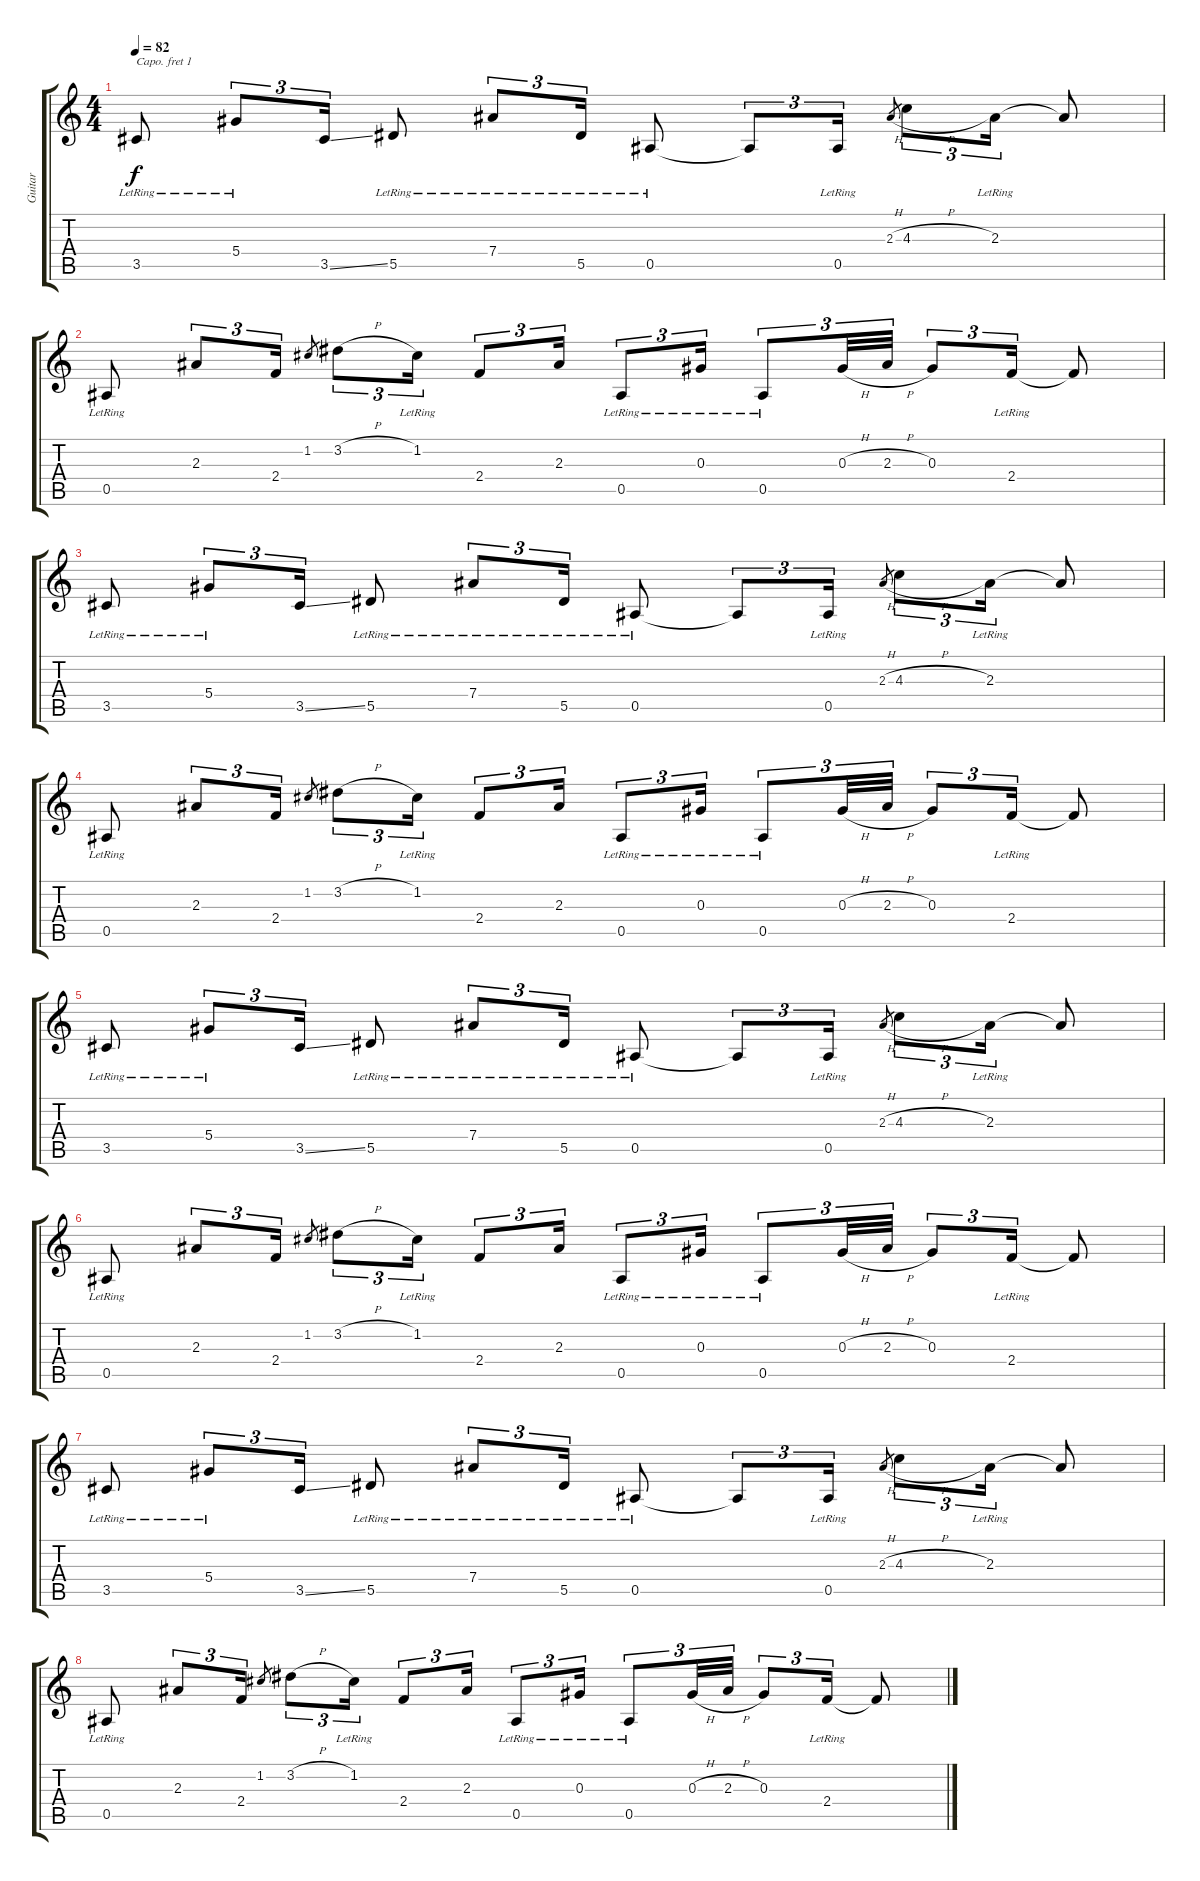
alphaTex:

\track ("Guitar" "Guitar") {instrument electricguitarjazz}
\staff {score tabs}
\capo 1
\tuning (E4 B3 G3 D3 A2 E2) {hide}
\ts (4 4)
\tempo 82
\clef g2
\ks c
3.5{lr}.8{dy f} 5.4{lr}.8{tu (3 2)} 3.5{ss}.16{tu (3 2)} 5.5{lr}.8 7.4{lr}.8{tu (3 2)} 5.5{lr}.16{tu (3 2)} 0.5{lr}.8 0.5{t}.8{tu (3 2)} 0.5{lr}.16{tu (3 2)} 2.3{h}.8{gr} 4.3{h}.8{tu (3 2)} 2.3{lr}.16{tu (3 2)} 2.3{t}.8 |
0.5{lr}.8 2.3.8{tu (3 2)} 2.4.16{tu (3 2)} 1.2.8{gr} 3.2{h}.8{tu (3 2)} 1.2{lr}.16{tu (3 2)} 2.4.8{tu (3 2)} 2.3.16{tu (3 2)} 0.5{lr}.8{tu (3 2)} 0.3{lr}.16{tu (3 2)} 0.5{lr}.8{tu (3 2)} 0.3{h}.32{tu (3 2)} 2.3{h}.32{tu (3 2)} 0.3.8{tu (3 2)} 2.4{lr}.16{tu (3 2)} 2.4{t}.8 |
3.5{lr}.8 5.4{lr}.8{tu (3 2)} 3.5{ss}.16{tu (3 2)} 5.5{lr}.8 7.4{lr}.8{tu (3 2)} 5.5{lr}.16{tu (3 2)} 0.5{lr}.8 0.5{t}.8{tu (3 2)} 0.5{lr}.16{tu (3 2)} 2.3{h}.8{gr} 4.3{h}.8{tu (3 2)} 2.3{lr}.16{tu (3 2)} 2.3{t}.8 |
0.5{lr}.8 2.3.8{tu (3 2)} 2.4.16{tu (3 2)} 1.2.8{gr} 3.2{h}.8{tu (3 2)} 1.2{lr}.16{tu (3 2)} 2.4.8{tu (3 2)} 2.3.16{tu (3 2)} 0.5{lr}.8{tu (3 2)} 0.3{lr}.16{tu (3 2)} 0.5{lr}.8{tu (3 2)} 0.3{h}.32{tu (3 2)} 2.3{h}.32{tu (3 2)} 0.3.8{tu (3 2)} 2.4{lr}.16{tu (3 2)} 2.4{t}.8 |
3.5{lr}.8 5.4{lr}.8{tu (3 2)} 3.5{ss}.16{tu (3 2)} 5.5{lr}.8 7.4{lr}.8{tu (3 2)} 5.5{lr}.16{tu (3 2)} 0.5{lr}.8 0.5{t}.8{tu (3 2)} 0.5{lr}.16{tu (3 2)} 2.3{h}.8{gr} 4.3{h}.8{tu (3 2)} 2.3{lr}.16{tu (3 2)} 2.3{t}.8 |
0.5{lr}.8 2.3.8{tu (3 2)} 2.4.16{tu (3 2)} 1.2.8{gr} 3.2{h}.8{tu (3 2)} 1.2{lr}.16{tu (3 2)} 2.4.8{tu (3 2)} 2.3.16{tu (3 2)} 0.5{lr}.8{tu (3 2)} 0.3{lr}.16{tu (3 2)} 0.5{lr}.8{tu (3 2)} 0.3{h}.32{tu (3 2)} 2.3{h}.32{tu (3 2)} 0.3.8{tu (3 2)} 2.4{lr}.16{tu (3 2)} 2.4{t}.8 |
3.5{lr}.8 5.4{lr}.8{tu (3 2)} 3.5{ss}.16{tu (3 2)} 5.5{lr}.8 7.4{lr}.8{tu (3 2)} 5.5{lr}.16{tu (3 2)} 0.5{lr}.8 0.5{t}.8{tu (3 2)} 0.5{lr}.16{tu (3 2)} 2.3{h}.8{gr} 4.3{h}.8{tu (3 2)} 2.3{lr}.16{tu (3 2)} 2.3{t}.8 |
0.5{lr}.8{volume 5} 2.3.8{tu (3 2)} 2.4.16{tu (3 2)} 1.2.8{gr} 3.2{h}.8{tu (3 2)} 1.2{lr}.16{tu (3 2)} 2.4.8{tu (3 2)} 2.3.16{tu (3 2)} 0.5{lr}.8{tu (3 2)} 0.3{lr}.16{tu (3 2)} 0.5{lr}.8{tu (3 2)} 0.3{h}.32{tu (3 2)} 2.3{h}.32{tu (3 2)} 0.3.8{tu (3 2)} 2.4{lr}.16{tu (3 2)} 2.4{t}.8
